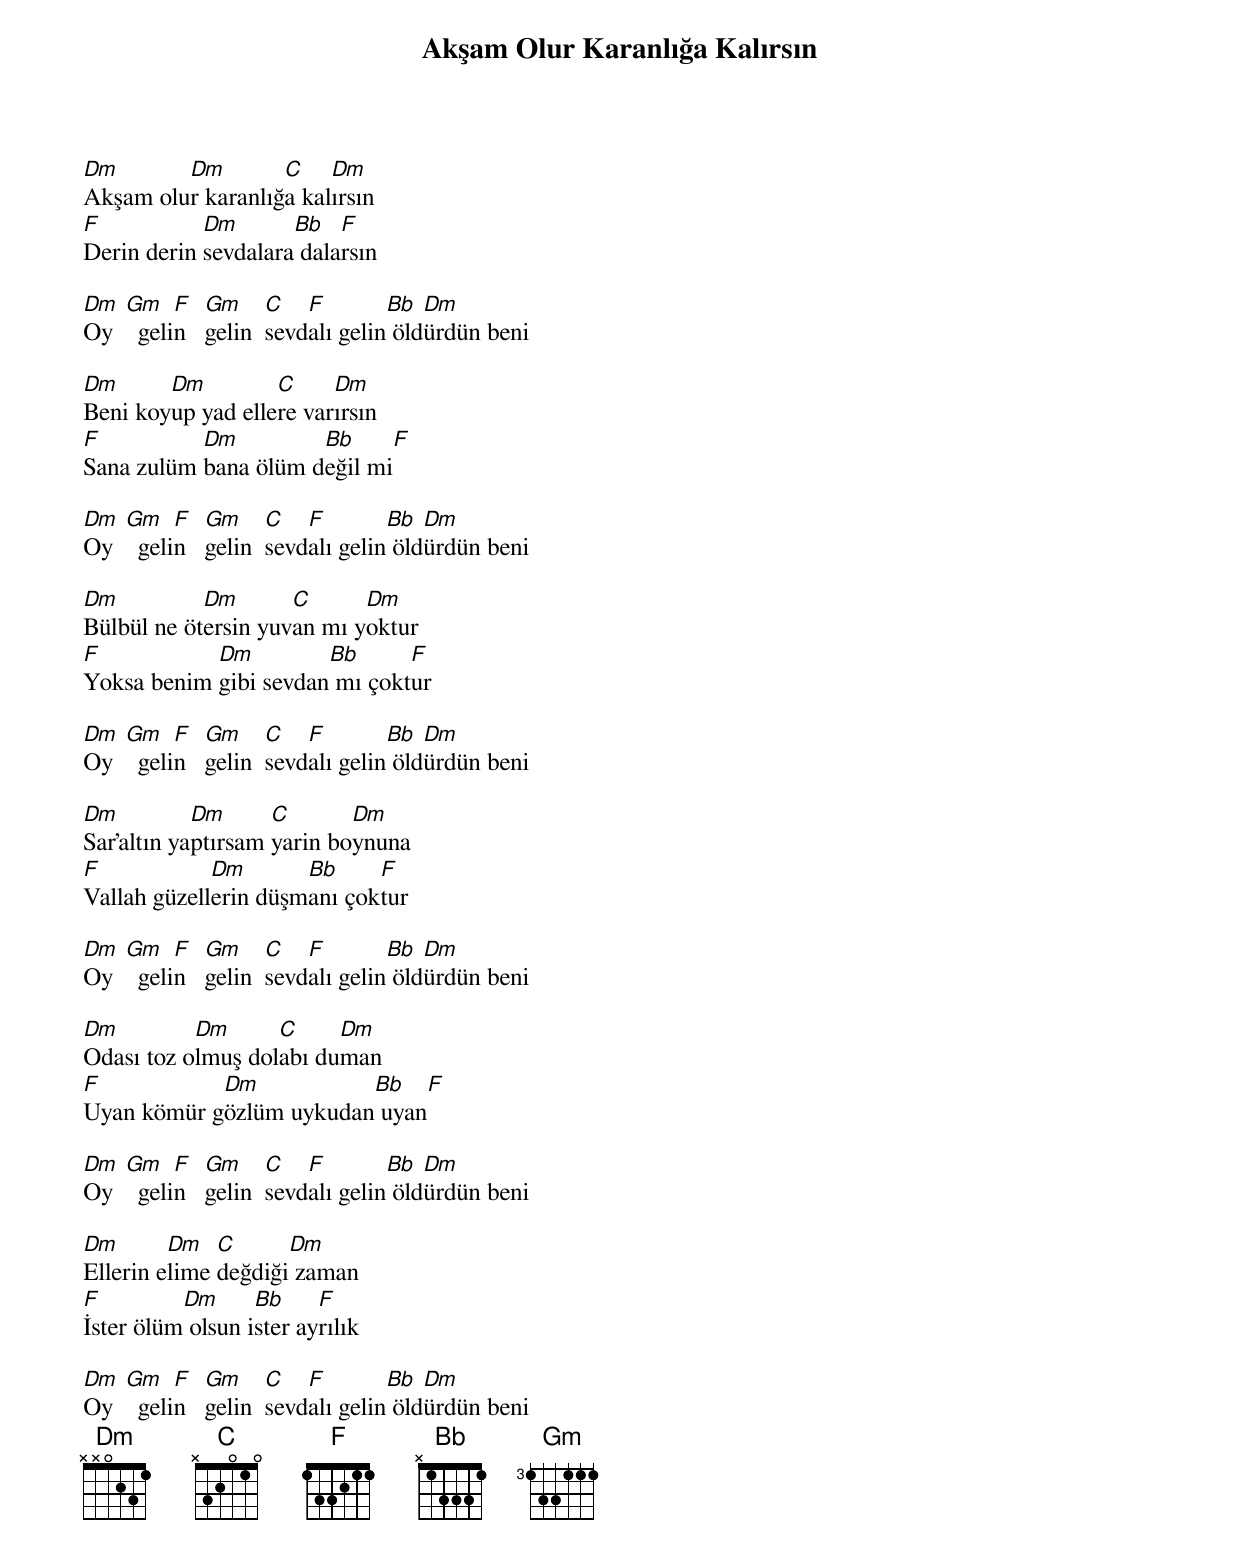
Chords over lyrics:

{title: Akşam Olur Karanlığa Kalırsın}
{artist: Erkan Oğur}

Dm       Dm        C    Dm
Akşam olur karanlığa kalırsın
F           Dm       Bb   F
Derin derin sevdalara dalarsın

Dm  Gm    F   Gm     C   F        Bb  Dm
Oy    gelin   gelin  sevdalı gelin öldürdün beni

Dm      Dm         C     Dm
Beni koyup yad ellere varırsın
F          Dm         Bb     F
Sana zulüm bana ölüm değil mi

Dm  Gm    F   Gm     C   F        Bb  Dm
Oy    gelin   gelin  sevdalı gelin öldürdün beni

Dm          Dm       C      Dm
Bülbül ne ötersin yuvan mı yoktur
F           Dm         Bb      F
Yoksa benim gibi sevdan mı çoktur

Dm  Gm    F   Gm     C   F        Bb  Dm
Oy    gelin   gelin  sevdalı gelin öldürdün beni

Dm          Dm      C       Dm
Sar’altın yaptırsam yarin boynuna
F            Dm       Bb     F
Vallah güzellerin düşmanı çoktur

Dm  Gm    F   Gm     C   F        Bb  Dm
Oy    gelin   gelin  sevdalı gelin öldürdün beni

Dm         Dm      C     Dm
Odası toz olmuş dolabı duman
F           Dm           Bb    F
Uyan kömür gözlüm uykudan uyan

Dm  Gm    F   Gm     C   F        Bb  Dm
Oy    gelin   gelin  sevdalı gelin öldürdün beni

Dm       Dm   C      Dm
Ellerin elime değdiği zaman
F         Dm      Bb     F
İster ölüm olsun ister ayrılık

Dm  Gm    F   Gm     C   F        Bb  Dm
Oy    gelin   gelin  sevdalı gelin öldürdün beni
